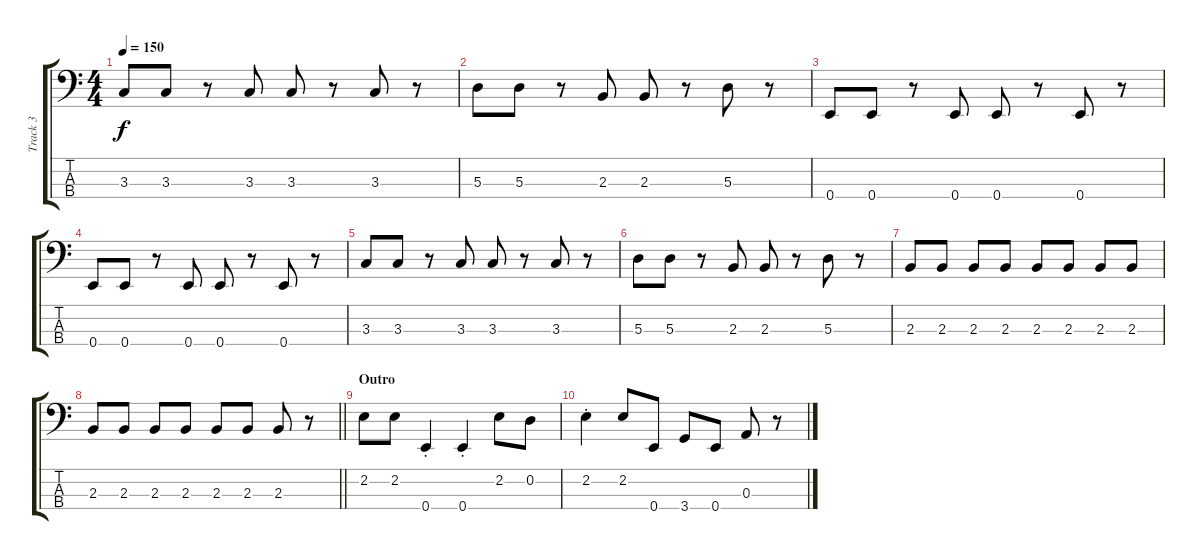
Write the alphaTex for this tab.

\track ("Track 3" "Track 3") {instrument electricbassfinger}
\staff {score tabs}
\tuning (G2 D2 A1 E1) {hide}
\ts (4 4)
\tempo 150
\clef f4
\ks c
3.3.8{dy f} 3.3.8 r.8 3.3.8 3.3.8 r.8 3.3.8 r.8 |
5.3.8 5.3.8 r.8 2.3.8 2.3.8 r.8 5.3.8 r.8 |
0.4.8 0.4.8 r.8 0.4.8 0.4.8 r.8 0.4.8 r.8 |
0.4.8 0.4.8 r.8 0.4.8 0.4.8 r.8 0.4.8 r.8 |
3.3.8 3.3.8 r.8 3.3.8 3.3.8 r.8 3.3.8 r.8 |
5.3.8 5.3.8 r.8 2.3.8 2.3.8 r.8 5.3.8 r.8 |
2.3.8 2.3.8 2.3.8 2.3.8 2.3.8 2.3.8 2.3.8 2.3.8 |
\barLineRight lightlight
2.3.8 2.3.8 2.3.8 2.3.8 2.3.8 2.3.8 2.3.8 r.8 |
\section ("" "Outro")
2.2.8 2.2.8 0.4{st}.4 0.4{st}.4 2.2.8 0.2.8 |
2.2{st}.4 2.2.8 0.4.8 3.4.8 0.4.8 0.3.8 r.8
